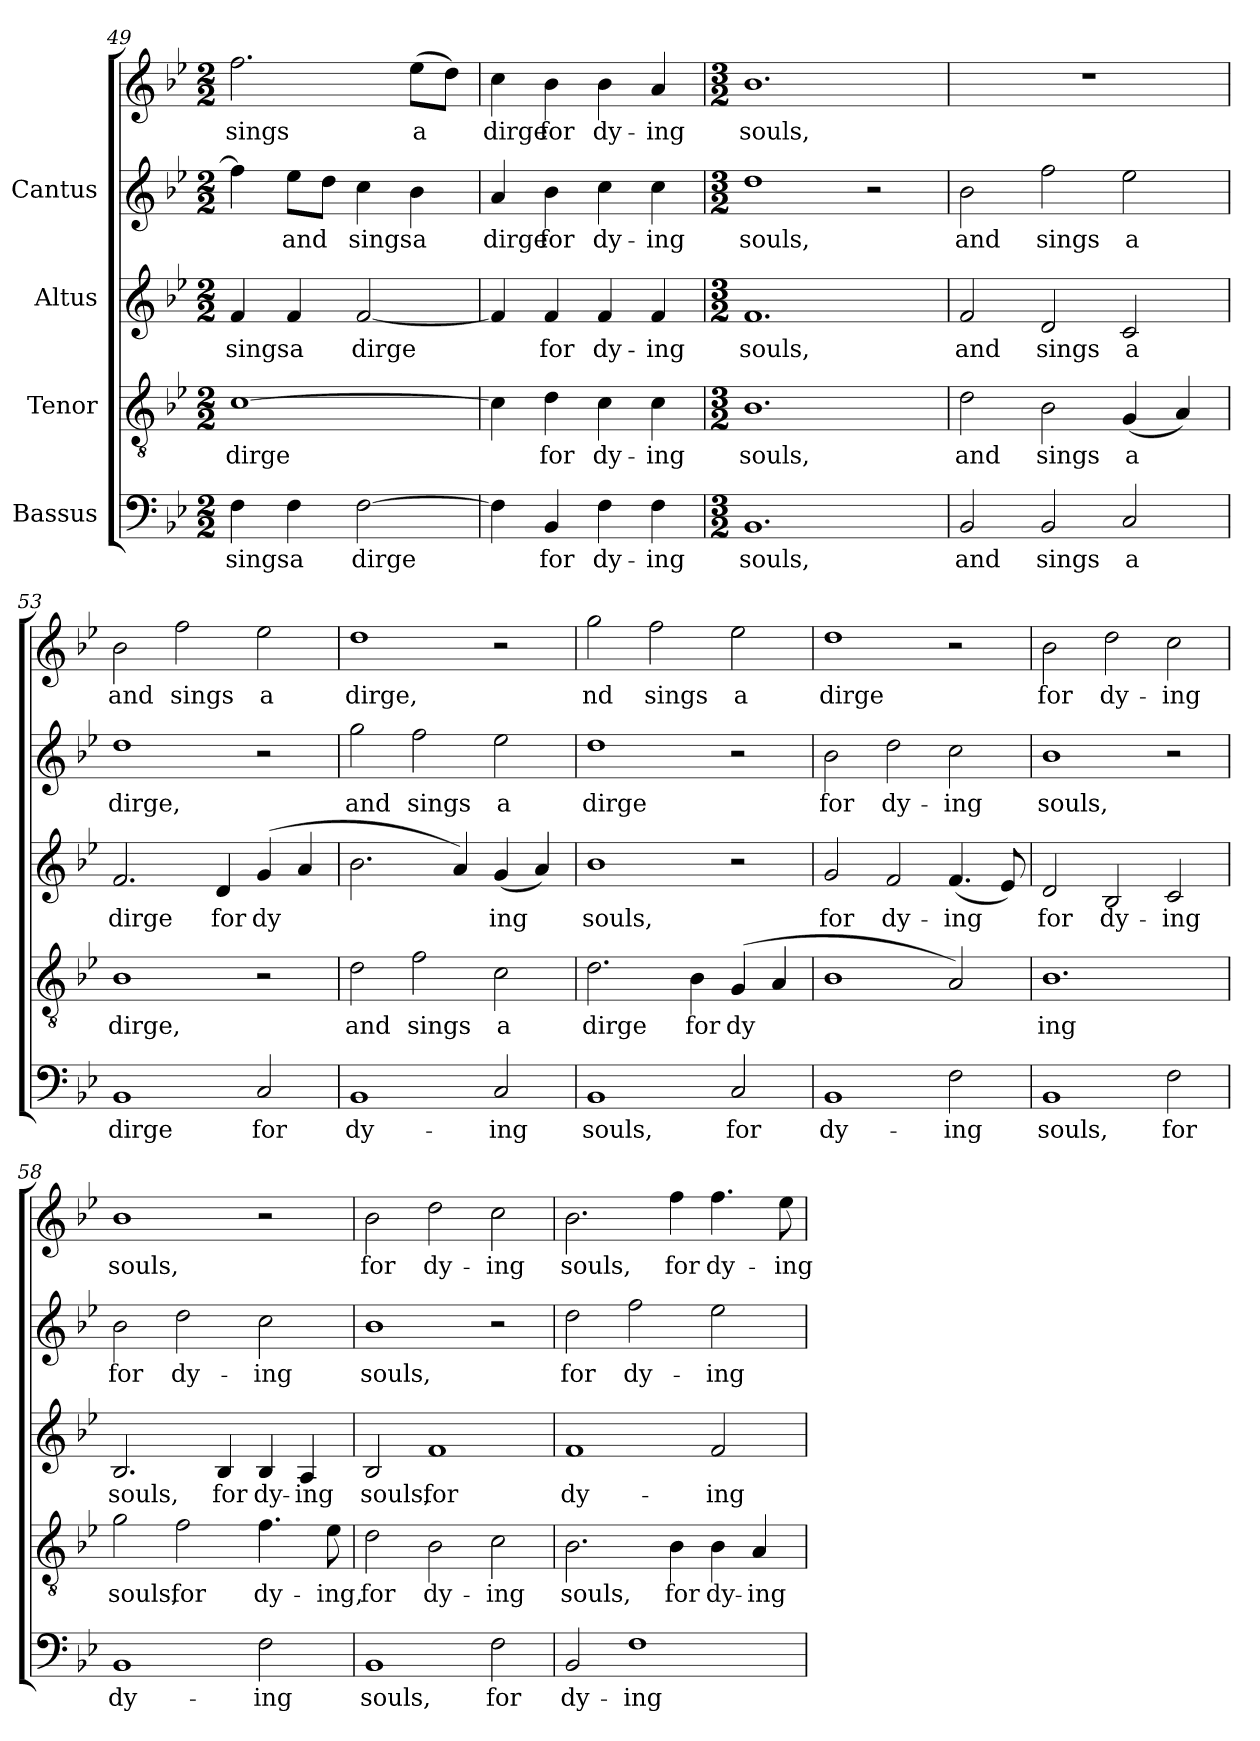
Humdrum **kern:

**kern	**text	**kern	**text	**kern	**text	**kern	**text	**kern	**text
*part4	*part4	*part3	*part3	*part2	*part2	*part1	*part1	*part1	*part1
*staff5	*staff5	*staff4	*staff4	*staff3	*staff3	*staff2	*staff2	*staff1	*staff1
*I"Bassus	*	*I"Tenor	*	*I"Altus	*	*I"Cantus	*	*	*
*clefF4	*	*clefGv2	*	*clefG2	*	*clefG2	*	*clefG2	*
*k[b-e-]	*	*k[b-e-]	*	*k[b-e-]	*	*k[b-e-]	*	*k[b-e-]	*
*B-:	*	*B-:	*	*B-:	*	*B-:	*	*B-:	*
*M2/2	*	*M2/2	*	*M2/2	*	*M2/2	*	*M2/2	*
=49	=49	=49	=49	=49	=49	=49	=49	=49	=49
!	!LO:LY:b:cj	!	!LO:LY:b:cj	!	!LO:LY:b:cj	!	!LO:LY:b:cj	!	!LO:LY:b:cj
4F\	sings	[>1c	dirge	4f/	sings	4ff\]	.	2.ff\	sings
!	!LO:LY:b:cj	!	!	!	!LO:LY:b:cj	!	!LO:LY:b:cj	!	!
4F\	a	.	.	4f/	a	8ee-\L	and	.	.
!	!	!	!	!	!	!	!LO:LY:b:cj	!	!
.	.	.	.	.	.	8dd\J	.	.	.
!	!LO:LY:b:cj	!	!	!	!LO:LY:b:cj	!	!LO:LY:b:cj	!	!
[>2F\	dirge	.	.	[<2f/	dirge	4cc\	sings	.	.
!	!	!	!	!	!	!	!LO:LY:b:cj	!	!LO:LY:b:cj
.	.	.	.	.	.	4b-\	a	(>8ee-\L	a
!	!	!	!	!	!	!	!	!	!LO:LY:b:cj
.	.	.	.	.	.	.	.	8dd\J)	.
=50	=50	=50	=50	=50	=50	=50	=50	=50	=50
!	!LO:LY:b:cj	!	!LO:LY:b:cj	!	!LO:LY:b:cj	!	!LO:LY:b:cj	!	!LO:LY:b:cj
4F\]	.	4c\]	.	4f/]	.	4a/	dirge	4cc\	dirge
!	!LO:LY:b:cj	!	!LO:LY:b:cj	!	!LO:LY:b:cj	!	!LO:LY:b:cj	!	!LO:LY:b:cj
4BB-/	for	4d\	for	4f/	for	4b-\	for	4b-\	for
!	!LO:LY:b:cj	!	!LO:LY:b:cj	!	!LO:LY:b:cj	!	!LO:LY:b:cj	!	!LO:LY:b:cj
4F\	dy-	4c\	dy-	4f/	dy-	4cc\	dy-	4b-\	dy-
!	!LO:LY:b:cj	!	!LO:LY:b:cj	!	!LO:LY:b:cj	!	!LO:LY:b:cj	!	!LO:LY:b:cj
4F\	-ing	4c\	-ing	4f/	-ing	4cc\	-ing	4a/	-ing
=51	=51	=51	=51	=51	=51	=51	=51	=51	=51
*M3/2	*	*M3/2	*	*M3/2	*	*M3/2	*	*M3/2	*
*	*	*	*	*	*	*	*	*MM234	*
!	!LO:LY:b:cj	!	!LO:LY:b:cj	!	!LO:LY:b:cj	!	!LO:LY:b:cj	!	!LO:LY:b:cj
1.BB-	souls,	1.B-	souls,	1.f	souls,	1dd	souls,	1.b-	souls,
.	.	.	.	.	.	2r	.	.	.
!!LO:LB:g=z
=52	=52	=52	=52	=52	=52	=52	=52	=52	=52
!	!LO:LY:b:cj	!	!LO:LY:b:cj	!	!LO:LY:b:cj	!	!LO:LY:b:cj	!	!
2BB-/	and	2d\	and	2f/	and	2b-\	and	1.r	.
!	!LO:LY:b:cj	!	!LO:LY:b:cj	!	!LO:LY:b:cj	!	!LO:LY:b:cj	!	!
2BB-/	sings	2B-\	sings	2d/	sings	2ff\	sings	.	.
!	!LO:LY:b:cj	!	!LO:LY:b:cj	!	!LO:LY:b:cj	!	!LO:LY:b:cj	!	!
2C/	a	(<4G/	a	2c/	a	2ee-\	a	.	.
!	!	!	!LO:LY:b:cj	!	!	!	!	!	!
.	.	4A/)	.	.	.	.	.	.	.
=53	=53	=53	=53	=53	=53	=53	=53	=53	=53
!	!LO:LY:b:cj	!	!LO:LY:b:cj	!	!LO:LY:b:cj	!	!LO:LY:b:cj	!	!LO:LY:b:cj
1BB-	dirge	1B-	dirge,	2.f/	dirge	1dd	dirge,	2b-\	and
!	!	!	!	!	!	!	!	!	!LO:LY:b:cj
.	.	.	.	.	.	.	.	2ff\	sings
!	!	!	!	!	!LO:LY:b:cj	!	!	!	!
.	.	.	.	4d/	for	.	.	.	.
!	!LO:LY:b:cj	!	!	!	!LO:LY:b:cj	!	!	!	!LO:LY:b:cj
2C/	for	2r	.	(<4g/	dy-	2r	.	2ee-\	a
!	!	!	!	!	!LO:LY:b:cj	!	!	!	!
.	.	.	.	4a/	--	.	.	.	.
=54	=54	=54	=54	=54	=54	=54	=54	=54	=54
!	!LO:LY:b:cj	!	!LO:LY:b:cj	!	!LO:LY:b:cj	!	!LO:LY:b:cj	!	!LO:LY:b:cj
1BB-	dy-	2d\	and	2.b-\	-	2gg\	and	1dd	dirge,
!	!	!	!LO:LY:b:cj	!	!	!	!LO:LY:b:cj	!	!
.	.	2f\	sings	.	.	2ff\	sings	.	.
!	!	!	!	!	!LO:LY:b:cj	!	!	!	!
.	.	.	.	4a/)	.	.	.	.	.
!	!LO:LY:b:cj	!	!LO:LY:b:cj	!	!LO:LY:b:cj	!	!LO:LY:b:cj	!	!
2C/	-ing	2c\	a	(<4g/	ing	2ee-\	a	2r	.
!	!	!	!	!	!LO:LY:b:cj	!	!	!	!
.	.	.	.	4a/)	.	.	.	.	.
=55	=55	=55	=55	=55	=55	=55	=55	=55	=55
!	!LO:LY:b:cj	!	!LO:LY:b:cj	!	!LO:LY:b:cj	!	!LO:LY:b:cj	!	!LO:LY:b:cj
1BB-	souls,	2.d\	dirge	1b-	souls,	1dd	dirge	2gg\	nd
!	!	!	!	!	!	!	!	!	!LO:LY:b:cj
.	.	.	.	.	.	.	.	2ff\	sings
!	!	!	!LO:LY:b:cj	!	!	!	!	!	!
.	.	4B-\	for	.	.	.	.	.	.
!	!LO:LY:b:cj	!	!LO:LY:b:cj	!	!	!	!	!	!LO:LY:b:cj
2C/	for	(<4G/	dy-	2r	.	2r	.	2ee-\	a
!	!	!	!LO:LY:b:cj	!	!	!	!	!	!
.	.	4A/	--	.	.	.	.	.	.
!!LO:PB:g=z
=56	=56	=56	=56	=56	=56	=56	=56	=56	=56
!	!LO:LY:b:cj	!	!	!	!LO:LY:b:cj	!	!LO:LY:b:cj	!	!LO:LY:b:cj
1BB-	dy-	1B-	.	2g/	for	2b-\	for	1dd	dirge
!	!	!	!	!	!LO:LY:b:cj	!	!LO:LY:b:cj	!	!
.	.	.	.	2f/	dy-	2dd\	dy-	.	.
!	!LO:LY:b:cj	!	!	!	!LO:LY:b:cj	!	!LO:LY:b:cj	!	!
2F\	-ing	2A/)	.	(<4.f/	-ing	2cc\	-ing	2r	.
!	!	!	!	!	!LO:LY:b:cj	!	!	!	!
.	.	.	.	8e-/)	.	.	.	.	.
=57	=57	=57	=57	=57	=57	=57	=57	=57	=57
!	!LO:LY:b:cj	!	!LO:LY:b:cj	!	!LO:LY:b:cj	!	!LO:LY:b:cj	!	!LO:LY:b:cj
1BB-	souls,	1.B-	-ing	2d/	for	1b-	souls,	2b-\	for
!	!	!	!	!	!LO:LY:b:cj	!	!	!	!LO:LY:b:cj
.	.	.	.	2B-/	dy-	.	.	2dd\	dy-
!	!LO:LY:b:cj	!	!	!	!LO:LY:b:cj	!	!	!	!LO:LY:b:cj
2F\	for	.	.	2c/	-ing	2r	.	2cc\	-ing
=58	=58	=58	=58	=58	=58	=58	=58	=58	=58
!	!LO:LY:b:cj	!	!LO:LY:b:cj	!	!LO:LY:b:cj	!	!LO:LY:b:cj	!	!LO:LY:b:cj
1BB-	dy-	2g\	souls,	2.B-/	souls,	2b-\	for	1b-	souls,
!	!	!	!LO:LY:b:cj	!	!	!	!LO:LY:b:cj	!	!
.	.	2f\	for	.	.	2dd\	dy-	.	.
!	!	!	!	!	!LO:LY:b:cj	!	!	!	!
.	.	.	.	4B-/	for	.	.	.	.
!	!LO:LY:b:cj	!	!LO:LY:b:cj	!	!LO:LY:b:cj	!	!LO:LY:b:cj	!	!
2F\	-ing	4.f\	dy-	4B-/	dy-	2cc\	-ing	2r	.
!	!	!	!	!	!LO:LY:b:cj	!	!	!	!
.	.	.	.	4A/	-ing	.	.	.	.
!	!	!	!LO:LY:b:cj	!	!	!	!	!	!
.	.	8e-\	-ing,	.	.	.	.	.	.
=59	=59	=59	=59	=59	=59	=59	=59	=59	=59
!	!LO:LY:b:cj	!	!LO:LY:b:cj	!	!LO:LY:b:cj	!	!LO:LY:b:cj	!	!LO:LY:b:cj
1BB-	souls,	2d\	for	2B-/	souls,	1b-	souls,	2b-\	for
!	!	!	!LO:LY:b:cj	!	!LO:LY:b:cj	!	!	!	!LO:LY:b:cj
.	.	2B-\	dy-	1f	for	.	.	2dd\	dy-
!	!LO:LY:b:cj	!	!LO:LY:b:cj	!	!	!	!	!	!LO:LY:b:cj
2F\	for	2c\	-ing	.	.	2r	.	2cc\	-ing
!!LO:LB:g=z
=60	=60	=60	=60	=60	=60	=60	=60	=60	=60
!	!LO:LY:b:cj	!	!LO:LY:b:cj	!	!LO:LY:b:cj	!	!LO:LY:b:cj	!	!LO:LY:b:cj
2BB-/	dy-	2.B-\	souls,	1f	dy-	2dd\	for	2.b-\	souls,
!	!LO:LY:b:cj	!	!	!	!	!	!LO:LY:b:cj	!	!
1F	-ing	.	.	.	.	2ff\	dy-	.	.
!	!	!	!LO:LY:b:cj	!	!	!	!	!	!LO:LY:b:cj
.	.	4B-\	for	.	.	.	.	4ff\	for
!	!	!	!LO:LY:b:cj	!	!LO:LY:b:cj	!	!LO:LY:b:cj	!	!LO:LY:b:cj
.	.	4B-\	dy-	2f/	-ing	2ee-\	-ing	4.ff\	dy-
!	!	!	!LO:LY:b:cj	!	!	!	!	!	!
.	.	4A/	-ing	.	.	.	.	.	.
!	!	!	!	!	!	!	!	!	!LO:LY:b:cj
.	.	.	.	.	.	.	.	8ee-\	-ing
=	=	=	=	=	=	=	=	=	=
*-	*-	*-	*-	*-	*-	*-	*-	*-	*-
